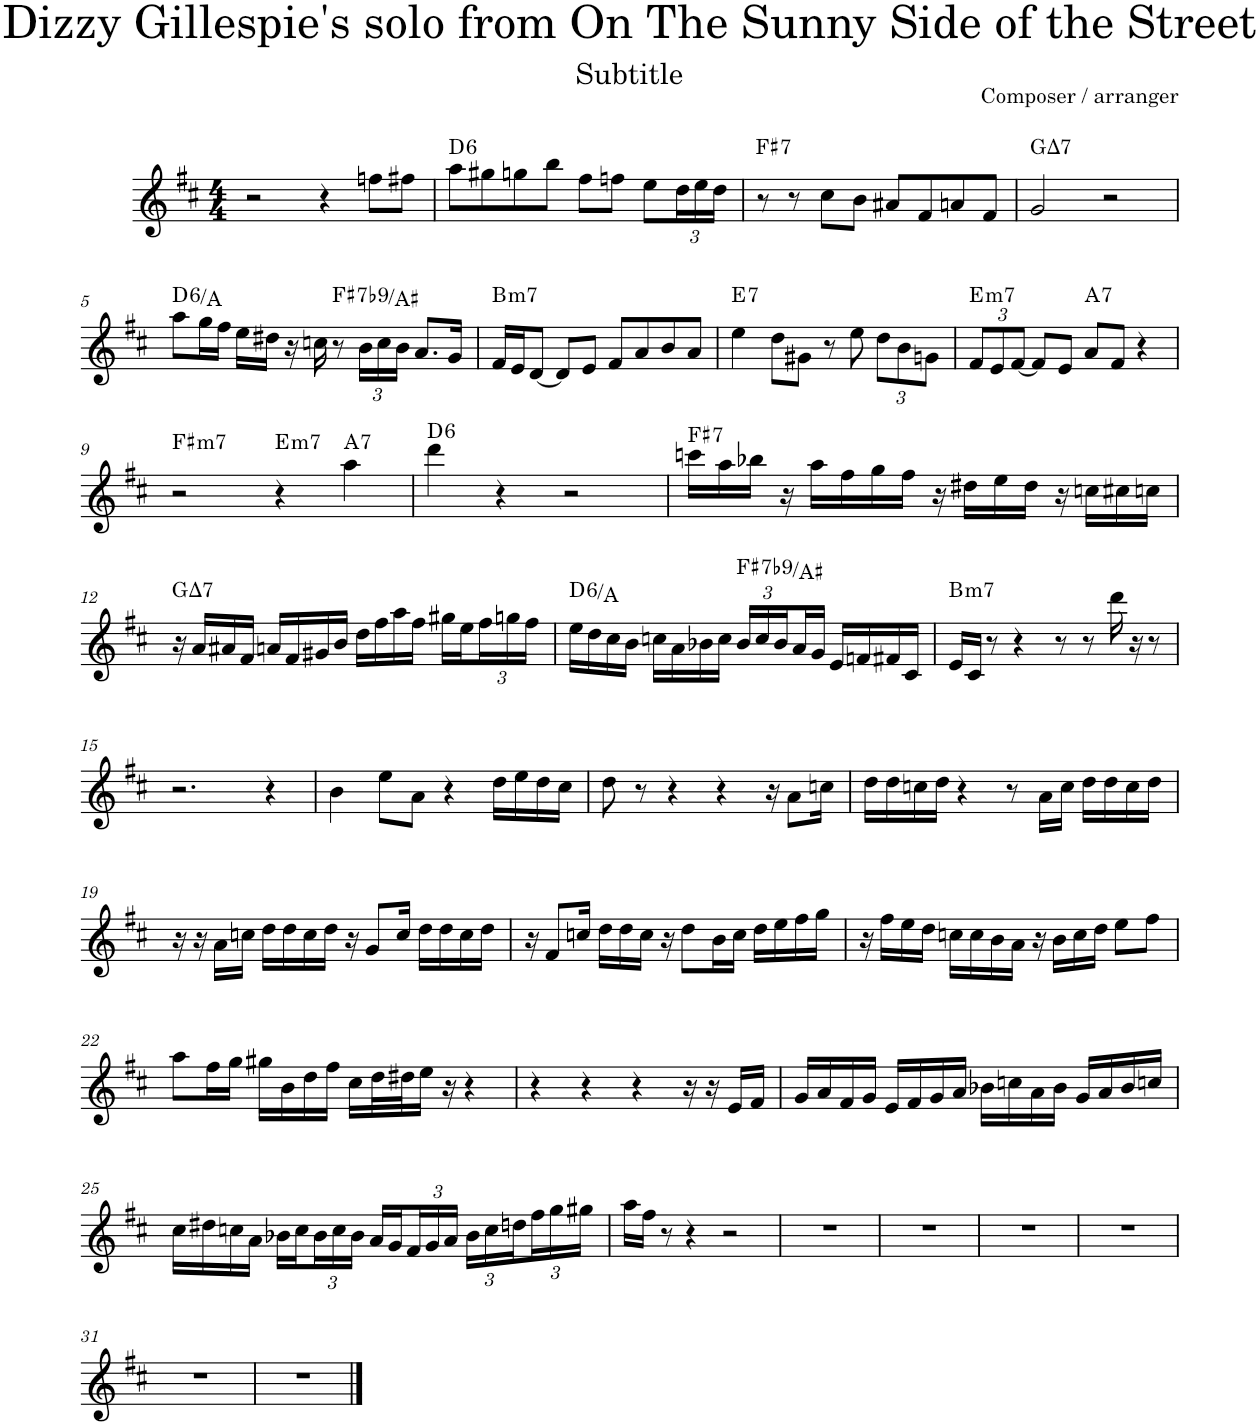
**kern	**harte
*part1	*part1
*staff1	*
*I"Trumpet in Bb	*
*I'Tpt. in Bb	*
*clefG2	*
*Trd1c2	*
*k[f#c#]	*
*M4/4	*
=1	=1
2r	.
4r	.
8ffn\L	.
8ff#X\J	.
=2	=2
!	!LO:H:kt=6
8aa\L	D:maj6
8gg#X\	.
8ggn\	.
8bb\J	.
8ff#\L	.
8ffn\J	.
8ee\L	.
*Xbrackettup	*
24dd\L	.
24ee\	.
24dd\JJ	.
=3	=3
!	!LO:H:kt=7
8r	F#:7
8r	.
8cc#\L	.
8b\J	.
8a#X/L	.
8f#/	.
8an/	.
8f#/J	.
=4	=4
!	!LO:H:kt=7
2g/	G:maj7
2r	.
!!LO:LB:g=z
=5	=5
!	!LO:H:kt=6
8aa\L	D:maj6/5
16gg\L	.
16ff#\JJ	.
16ee\LL	.
16dd#X\JJ	.
16r	.
16ccn\	.
!	!LO:H:kt=7
8r	F#:7(b9)/3
24b\LL	.
24cc\	.
24b\JJ	.
8.a/L	.
16g/Jk	.
=6	=6
!	!LO:H:kt=m7
16f#/LL	B:min7
16e/J	.
[8d/J	.
8d/L]	.
8e/J	.
8f#/L	.
8a/	.
8b/	.
8a/J	.
=7	=7
!	!LO:H:kt=7
4ee\	E:7
8dd\L	.
8g#X\J	.
8r	.
8ee\	.
12dd\L	.
12b\	.
12gn\J	.
=8	=8
!	!LO:H:kt=m7
12f#/L	E:min7
12e/	.
[12f#/J	.
8f#/L]	.
8e/J	.
!	!LO:H:kt=7
8a/L	A:7
8f#/J	.
4r	.
!!LO:LB:g=z
=9	=9
!	!LO:H:kt=m7
2r	F#:min7
!	!LO:H:kt=m7
4r	E:min7
!	!LO:H:kt=7
4aa\	A:7
=10	=10
!	!LO:H:kt=6
4ddd\	D:maj6
4r	.
2r	.
=11	=11
!	!LO:H:kt=7
16cccn\LL	F#:7
16aa\	.
16bb-X\JJ	.
16r	.
16aa\LL	.
16ff#\	.
16gg\	.
16ff#\JJ	.
16r	.
16dd#X\LL	.
16ee\	.
16dd#\JJ	.
16r	.
16ccn\LL	.
16cc#X\	.
16ccn\JJ	.
!!LO:LB:g=z
=12	=12
!	!LO:H:kt=7
16r	G:maj7
16a/LL	.
16a#X/	.
16f#/JJ	.
16an/LL	.
16f#/	.
16g#X/	.
16b/JJ	.
16dd\LL	.
16ff#\	.
16aa\	.
16ff#\JJ	.
16gg#X\LL	.
16ee\	.
24ff#\	.
24ggn\	.
24ff#\JJ	.
=13	=13
!	!LO:H:kt=6
16ee\LL	D:maj6/5
16dd\	.
16cc#\	.
16b\JJ	.
16ccn\LL	.
16a\	.
16b-X\	.
16cc\JJ	.
!	!LO:H:kt=7
24b-/LL	F#:7(b9)/3
24cc/	.
24b-/	.
16a/	.
16g/JJ	.
16e/LL	.
16fn/	.
16f#X/	.
16c#/JJ	.
=14	=14
!	!LO:H:kt=m7
16e/LL	B:min7
16c#/JJ	.
8r	.
4r	.
8r	.
8r	.
16ddd\	.
16r	.
8r	.
!!LO:LB:g=z
=15	=15
2.r	.
4r	.
=16	=16
4b\	.
8ee\L	.
8a\J	.
4r	.
16dd\LL	.
16ee\	.
16dd\	.
16cc#\JJ	.
=17	=17
8dd\	.
8r	.
4r	.
4r	.
16r	.
8a\L	.
16ccn\Jk	.
=18	=18
16dd\LL	.
16dd\	.
16ccn\	.
16dd\JJ	.
4r	.
8r	.
16a\LL	.
16cc\JJ	.
16dd\LL	.
16dd\	.
16cc\	.
16dd\JJ	.
!!LO:LB:g=z
=19	=19
16r	.
16r	.
16a\LL	.
16ccn\JJ	.
16dd\LL	.
16dd\	.
16cc\	.
16dd\JJ	.
16r	.
8g/L	.
16cc/Jk	.
16dd\LL	.
16dd\	.
16cc\	.
16dd\JJ	.
=20	=20
16r	.
8f#/L	.
16ccn/Jk	.
16dd\LL	.
16dd\	.
16cc\JJ	.
16r	.
8dd\L	.
16b\L	.
16cc\JJ	.
16dd\LL	.
16ee\	.
16ff#\	.
16gg\JJ	.
=21	=21
16r	.
16ff#\LL	.
16ee\	.
16dd\JJ	.
16ccn\LL	.
16cc\	.
16b\	.
16a\JJ	.
16r	.
16b\LL	.
16cc\	.
16dd\JJ	.
8ee\L	.
8ff#\J	.
!!LO:LB:g=z
=22	=22
8aa\L	.
16ff#\L	.
16gg\JJ	.
16gg#X\LL	.
16b\	.
16dd\	.
16ff#\JJ	.
16cc#\LL	.
32dd\L	.
32dd#X\J	.
16ee\JJ	.
16r	.
4r	.
=23	=23
4r	.
4r	.
4r	.
16r	.
16r	.
16e/LL	.
16f#/JJ	.
=24	=24
16g/LL	.
16a/	.
16f#/	.
16g/JJ	.
16e/LL	.
16f#/	.
16g/	.
16a/JJ	.
16b-X\LL	.
16ccn\	.
16a\	.
16b-\JJ	.
16g/LL	.
16a/	.
16b-/	.
16ccn/JJ	.
!!LO:LB:g=z
=25	=25
16cc#\LL	.
16dd#X\	.
16ccn\	.
16a\JJ	.
16b-X\LL	.
16cc\	.
24b-\	.
24cc\	.
24b-\JJ	.
16a/LL	.
16g/	.
24f#/	.
24g/	.
24a/JJ	.
24b-\LL	.
24cc\	.
24ddn\	.
24ff#\	.
24gg\	.
24gg#X\JJ	.
=26	=26
16aa\LL	.
16ff#\JJ	.
8r	.
4r	.
2r	.
=27	=27
1r	.
=28	=28
1r	.
=29	=29
1r	.
=30	=30
1r	.
!!LO:LB:g=z
=31	=31
1r	.
=32	=32
1r	.
==	==
*-	*-
